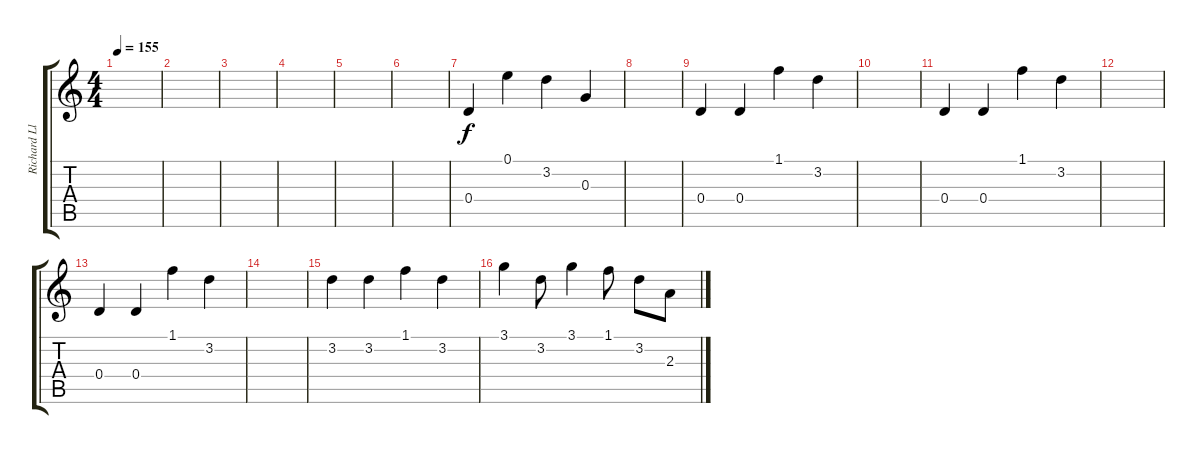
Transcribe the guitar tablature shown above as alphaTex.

\track ("Richard Lloyd" "Richard Ll") {instrument electricguitarclean}
\staff {score tabs}
\tuning (E4 B3 G3 D3 A2 E2) {hide}
\ts (4 4)
\tempo 155
\clef g2
\ks c
|
|
|
|
|
|
0.4.4 0.1.4 3.2.4 0.3.4 |
|
0.4.4 0.4.4 1.1.4 3.2.4 |
|
0.4.4 0.4.4 1.1.4 3.2.4 |
|
0.4.4 0.4.4 1.1.4 3.2.4 |
|
3.2.4 3.2.4 1.1.4 3.2.4 |
3.1.4 3.2.8 3.1.4 1.1.8 3.2.8 2.3.8
